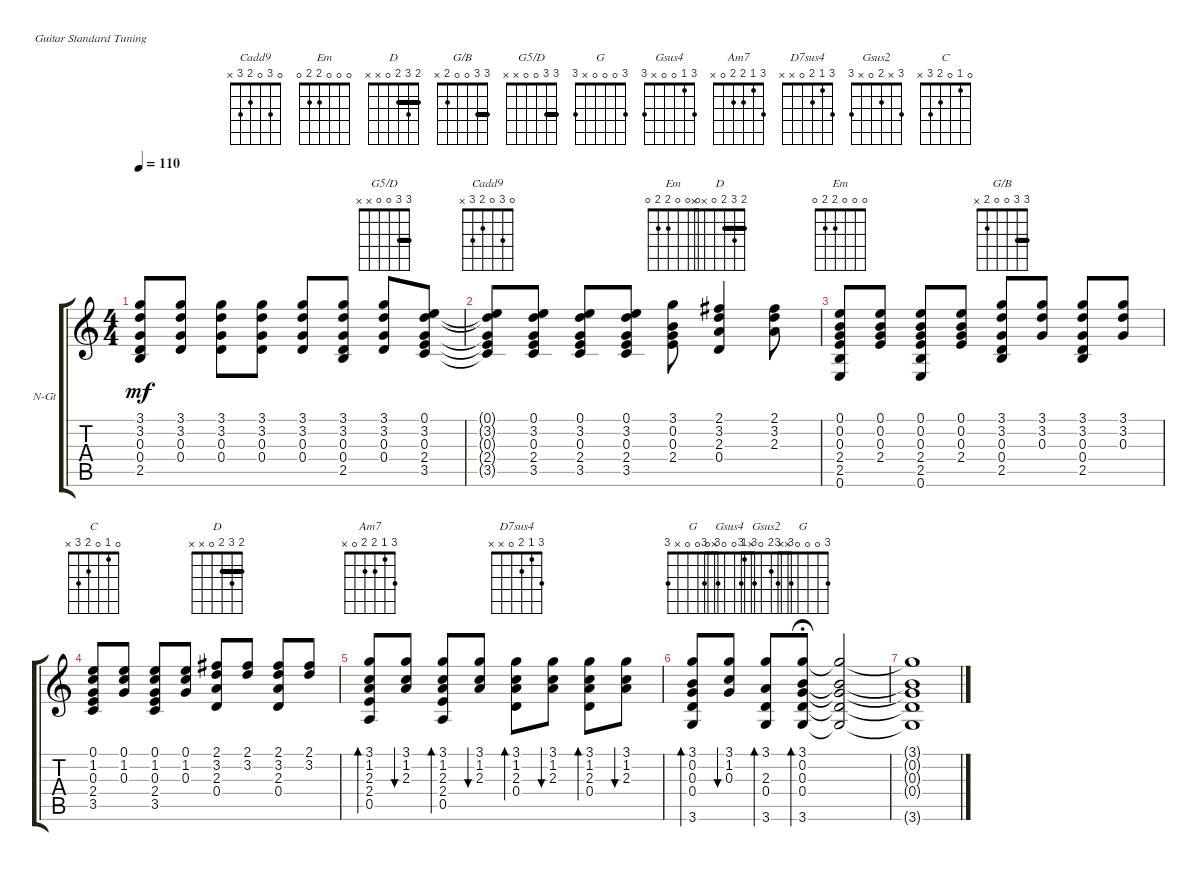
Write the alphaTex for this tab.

\defaultSystemsLayout 4
\bracketExtendMode groupsimilarinstruments
\firstSystemTrackNameOrientation horizontal
\otherSystemsTrackNameOrientation horizontal
\chordDiagramsInScore
\track ("Guitar" "N-Gt") {instrument acousticguitarnylon}
\staff {score tabs}
\tuning (E4 B3 G3 D3 A2 E2)
\chord ("Cadd9" 0 3 0 2 3 x)
\chord ("Em" 3 0 0 2 x x)
\chord ("D" 2 3 2 0 x x) {barre 2}
\chord ("G/B" 3 3 0 0 2 x) {barre 3}
\chord ("G5/D" 3 3 0 0 x x) {barre 3}
\chord ("G" 3 0 0 0 x 3)
\chord ("Gsus4" 3 1 0 0 x 3)
\chord ("Am7" 3 1 2 2 0 x)
\chord ("D7sus4" 3 1 2 0 x x)
\chord ("Gsus2" 3 x 2 0 x 3)
\chord ("C" 0 1 0 2 3 x)
\chord ("Em" 0 0 0 2 2 0)
\ts (4 4)
\tempo 110
\clef g2
\ks c
(3.1{t} 3.2{t} 0.3{t} 0.4{t} 2.5{t}).8{dy mf} (3.1 3.2 0.3 0.4).8 (3.1 3.2 0.3 0.4).8 (3.1 3.2 0.3 0.4).8 (3.1 3.2 0.3 0.4).8 (3.1 3.2 0.3 0.4 2.5).8 (3.1 3.2 0.3 0.4).8{ch "G5/D"} (0.1 3.2 0.3 2.4 3.5).8 |
(0.1{t} 3.2{t} 0.3{t} 2.4{t} 3.5{t}).8{ch "Cadd9"} (0.1 3.2 0.3 2.4 3.5).8 (0.1 3.2 0.3 2.4 3.5).8 (0.1 3.2 0.3 2.4 3.5).8 (3.1 0.2 0.3 2.4).8{ch "Em"} (0.4 2.3 3.2 2.1).4{ch "D"} (2.3 3.2 2.1).8 |
(0.1 0.2 0.3 2.4 2.5 0.6).8{ch "Em"} (0.1 0.2 0.3 2.4).8 (0.1 0.2 0.3 2.4 2.5 0.6).8 (0.1 0.2 0.3 2.4).8 (2.5 0.4 0.3 3.2 3.1).8{ch "G/B"} (0.3 3.2 3.1).8 (2.5 0.4 0.3 3.2 3.1).8 (0.3 3.2 3.1).8 |
(3.5 2.4 0.3 1.2 0.1).8{ch "C"} (0.3 1.2 0.1).8 (3.5 2.4 0.3 1.2 0.1).8 (0.3 1.2 0.1).8 (0.4 2.3 3.2 2.1).8{ch "D"} (3.2 2.1).8 (0.4 2.3 3.2 2.1).8 (3.2 2.1).8 |
(3.1 1.2 2.3 2.4 0.5).8{bd 58 ch "Am7"} (3.1 1.2 2.3).8{bu 58} (3.1 1.2 2.3 2.4 0.5).8{bd 58} (3.1 1.2 2.3).8{bu 58} (3.1 1.2 2.3 0.4).8{bd 58 ch "D7sus4"} (3.1 1.2 2.3).8{bu 58} (3.1 1.2 2.3 0.4).8{bd 58} (3.1 1.2 2.3).8{bu 58} |
(3.1 0.2 0.3 0.4 3.6).8{bd 58 ch "G"} (3.1 1.2 0.3).8{bu 58 ch "Gsus4"} (3.1 2.3 0.4 3.6).8{bd 58 ch "Gsus2"} (3.1 0.2 0.3 0.4 3.6).8{bd 56 ch "G" fermata (medium 0.51)} (3.1{t} 0.2{t} 0.3{t} 0.4{t} 3.6{t}).2 |
(3.1{t} 0.2{t} 0.3{t} 0.4{t} 3.6{t}).1
